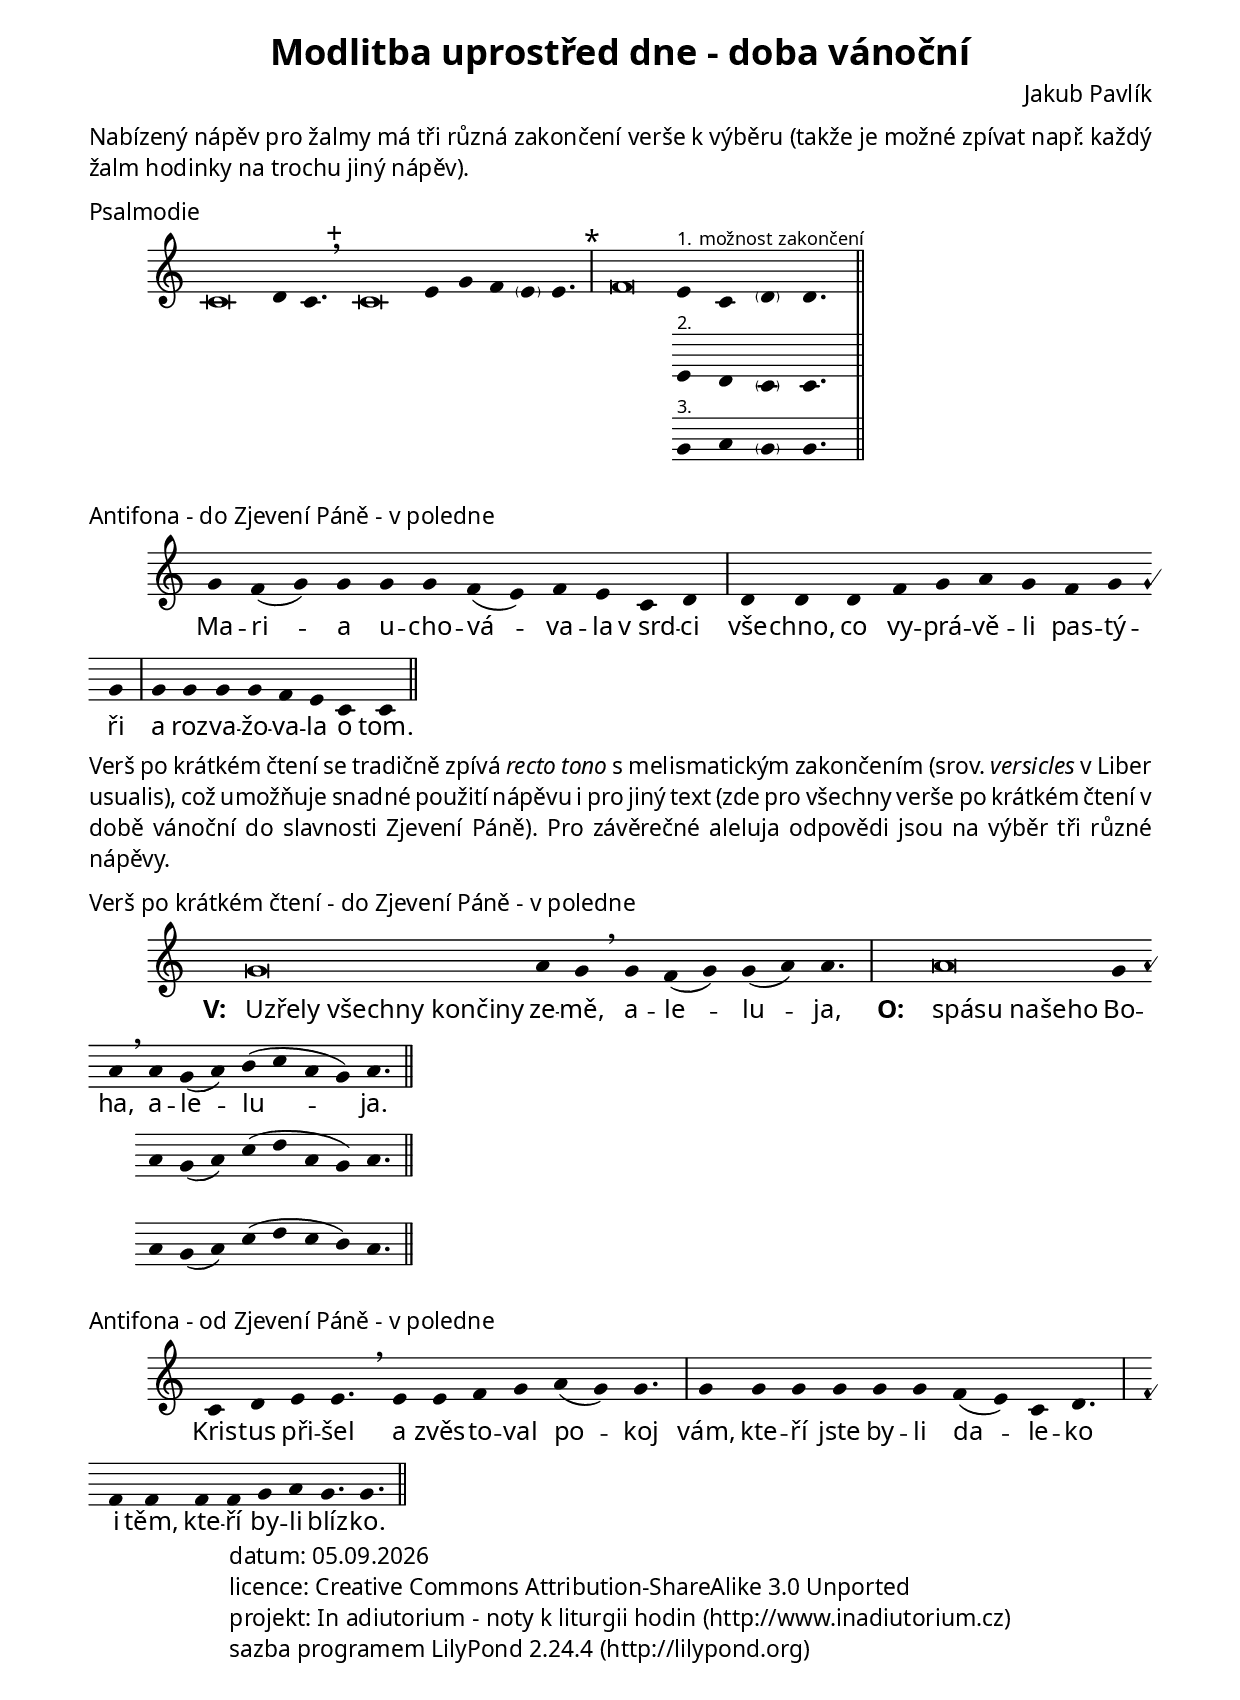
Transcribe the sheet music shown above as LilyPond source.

\version "2.12.3"

\header {
  title = "Modlitba uprostřed dne - doba vánoční"
  composer = "Jakub Pavlík"
}

\include "spolecne.ly"

\layout {
  ragged-last = ##t
}

\markup {
  \justify {
    Nabízený nápěv pro žalmy má tři různá zakončení verše k výběru
    (takže je možné zpívat např. každý žalm hodinky na trochu jiný
    nápěv).
  }
}

\score {
  \relative c'  {
    
    \new StaffGroup {
      \new Staff {
        \choralniRezim
        c\breve d4 c4. 
        \breathe \mark "+"
        c\breve e4 g f \parenthesize e e4. 
        \bar "|" \mark "*"
        f\breve
        
        <<
        { e4^\markup {\tiny {1. možnost zakončení}} c \parenthesize d d4. \bar "||" }
        
        \new Staff {
          % neviditelny klic
          \override Staff.Clef #'stencil = ##f
          \choralniRezim
          
          e4^\markup{\tiny {2.}} d \parenthesize c c4. 
        }
        
        \new Staff {
          % neviditelny klic
          \override Staff.Clef #'stencil = ##f
          \choralniRezim
          
          g'4^\markup{\tiny {3.}} a \parenthesize g g4. 
        }
        >>
        
      }
    }

  }
  \header {
    piece = "Psalmodie"
  }
}

\score {
  \relative c''  {
    \choralniRezim
    
    g4 f( g) g g g f( e) f e c d \bar "|"
    d d d f g a g f g g \bar "|"
    g g g g f e c c \bar "||"
  }
  \addlyrics {
    Ma -- ri -- a u -- cho -- vá -- va -- la v_srd -- ci
    vše -- chno, co vy -- prá -- vě -- li pas -- tý -- ři
    a roz -- va -- žo -- va -- la o tom.
  }
  \header {
    piece = "Antifona - do Zjevení Páně - v poledne"
  }
}

\markup {
  \justify {
    Verš po krátkém čtení se tradičně
    zpívá \italic {recto tono} s melismatickým zakončením (srov. \italic{versicles} v Liber usualis), 
    což umožňuje snadné použití nápěvu i pro jiný text
    (zde pro všechny verše po krátkém čtení v době vánoční
    do slavnosti Zjevení Páně).
    Pro závěrečné aleluja odpovědi jsou na výběr tři různé nápěvy.
  }
}
\score {
  \relative c''  {
    \choralniRezim
    
    \neviditelna g %skryta nota pro uvodni "V:"
    g\breve a4 g \breathe g f( g) g( a) a4. \bar "|"
    
    \neviditelna g
    a\breve g4 a \breathe
    
    % ruzne varianty zaverecneho aleluja:
    <<
      { a g( a) b( c a g) a4. \bar "||" }
      \new Staff {
        \override Staff.Clef #'stencil = ##f
        \choralniRezim
        a4 g( a) c( d a g) a4.
      }
      \new Staff {
        \override Staff.Clef #'stencil = ##f
        \choralniRezim
        a4 g( a) c( d c b) a4.
      }
    >>
  }
  \addlyrics {
    \markup {\bold {V:}}
    % kouzlo pro kus textu na jedinou notu s \breve:
    \once \override LyricText #'self-alignment-X = #-1
    "Uzřely všechny končiny" ze -- mě, a -- le -- lu -- ja,
    
    \markup {\bold {O: }}
    \once \override LyricText #'self-alignment-X = #-1
    "spásu našeho" Bo -- ha, a -- le -- lu -- ja.
  }
  \header {
    piece = "Verš po krátkém čtení - do Zjevení Páně - v poledne"
  }
}

\score {
  \relative c'  {
    \choralniRezim
    
    c4 d e e4. \breathe e4 e f g a( g) g4. \bar "|"
    g4 g g g g g f( e) c d4. \bar "|"
    f4 f f f g a g4. g4. \bar "||"
  }
  \addlyrics {
    Kris -- tus při -- šel a zvěs -- to -- val po -- koj
    vám, kte -- ří jste by -- li da -- le -- ko
    i těm, kte -- ří by -- li blíz -- ko.
  }
  \header {
    piece = "Antifona - od Zjevení Páně - v poledne"
  }
}